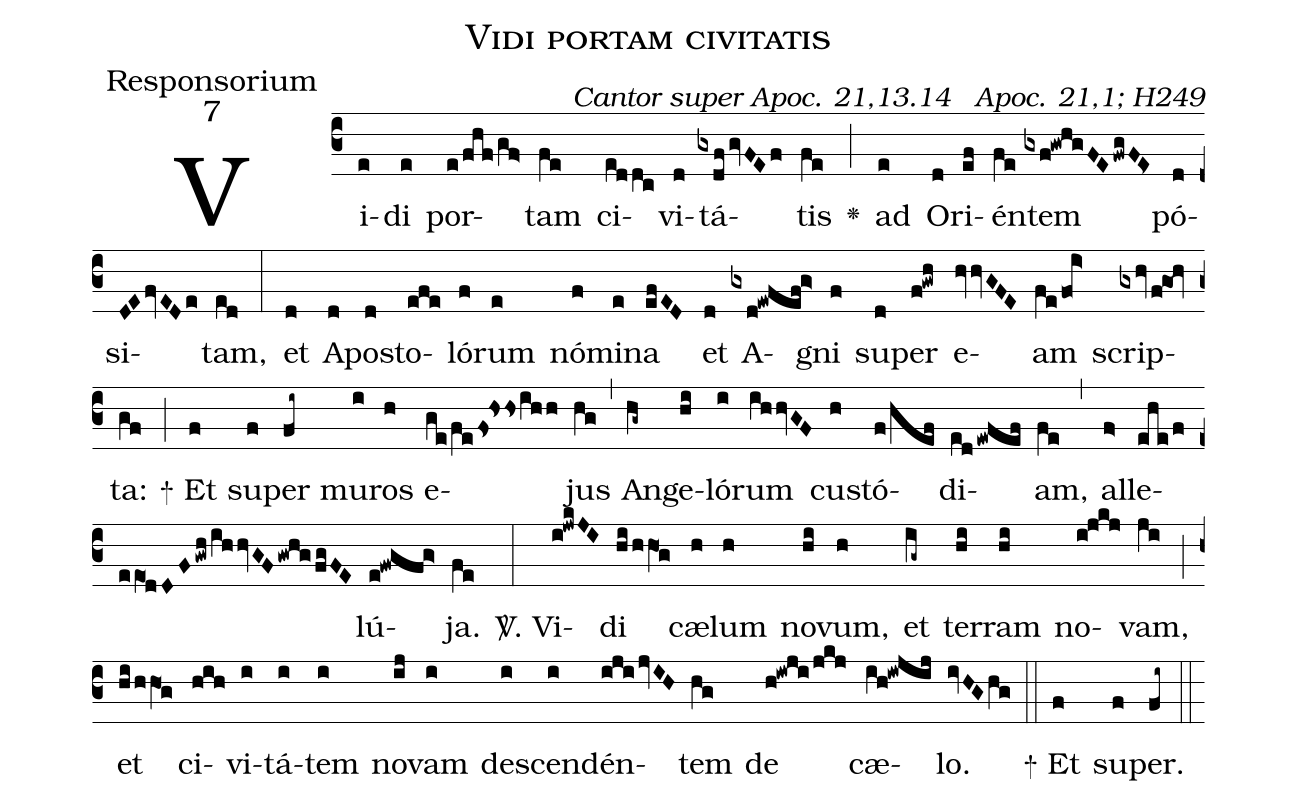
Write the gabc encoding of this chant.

name:Vidi portam civitatis;
office-part:Responsorium;
mode:7;
commentary:ꝶ Cantor super Apoc. 21,13.14 ꝟ Apoc. 21,1; H249;
%%
(c3)Vi(e)di(e) por(e/fhf/gf>)tam(fe) ci(ed/dc)vi(d)tá(gxdfgvFEf)tis(fe) <v>\greheightstar</v>(;)
ad(e) O(d)ri(ef)én(fe)tem(gxf!gwhgFEfwgFE>) pó(d)si(DEfvEDe)tam,(ed) (:)
et(d) A(d)po(d)sto(efe)ló(f)rum(e) nó(f)mi(e)na(efED)
et(d) A(gxd!ewfef!g>)gni(f) su(d)per(f!gwh) e(hvvGFE)am(fe/fo0i>) scrip(gxhvf!go1!hv)ta:(gf) (;)

+
Et(f) su(f)per(fi~) mu(i)ros(h) e(ge/fefs!hssihh)jus(hg) (,)
An(hg~)ge(hi)ló(i)rum(ihhvGF) cu(h)stó(f/hef)di(edewfef)am,(fe) (,)
al(f>)le(ehe/f/eeO1dDFgwh/ihhvGFgwhg/fgFE)lú(e!fwgfg>)ja.(fe)  (:)

<sp>V/</sp>.
Vi(i!jwkJI)di(hi/hhO1g) cæ(h)lum(h) no(hi)vum,(h) et(ig~) ter(hi)ram(hi) no(i!jkj)vam,(ji) (;)
et(hi/hhO1g) ci(hih)vi(i)tá(i)tem(i) no(ij)vam(i) de(i)scen(i)dén(ijijvIH)tem(hg) de(h!iwji/jkj) cæ(ih!iwjij)lo.(ivHGhg) (::)

+
Et(f) su(f)per.(fi~) (::)
